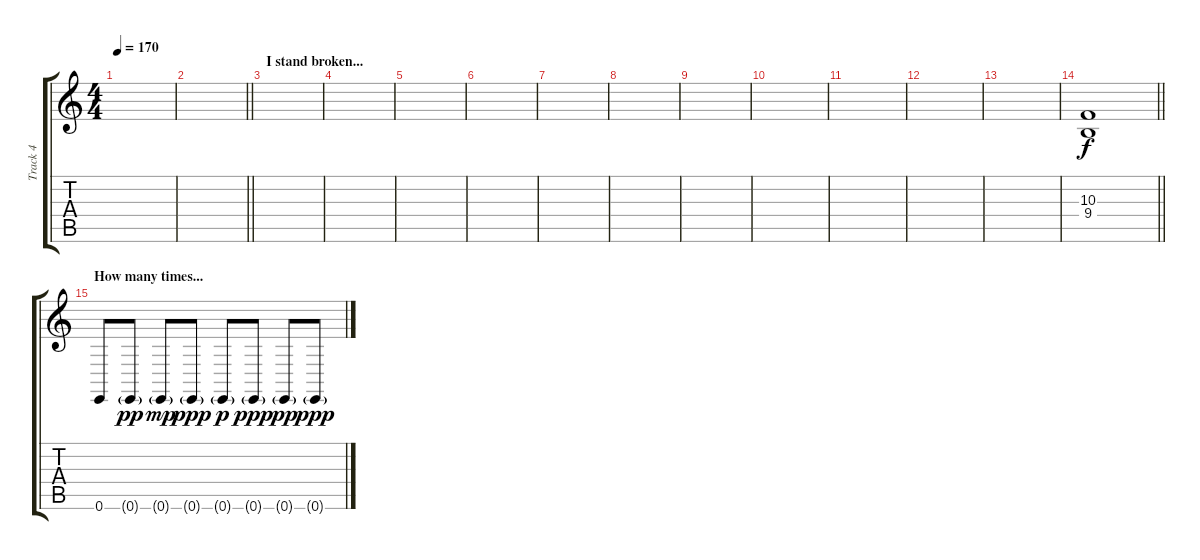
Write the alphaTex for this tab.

\track ("Track 4" "Track 4") {instrument reversecymbal}
\staff {score tabs}
\tuning (E4 B3 G3 D3 A2 E2) {hide}
\ts (4 4)
\tempo 170
\clef g2
\ks c
|
\barLineRight lightlight
|
\section ("" "I stand broken...")
|
|
|
|
|
|
|
|
|
|
|
\barLineRight lightlight
(10.3 9.4).1 |
\section ("" "How many times...")
0.6.8{volume 16 instrument synthdrum} 0.6{g}.8{dy pp} 0.6{g}.8{dy mp} 0.6{g}.8{dy ppp} 0.6{g}.8{dy p} 0.6{g}.8{dy ppp} 0.6{g}.8{dy pp} 0.6{g}.8{dy ppp}
